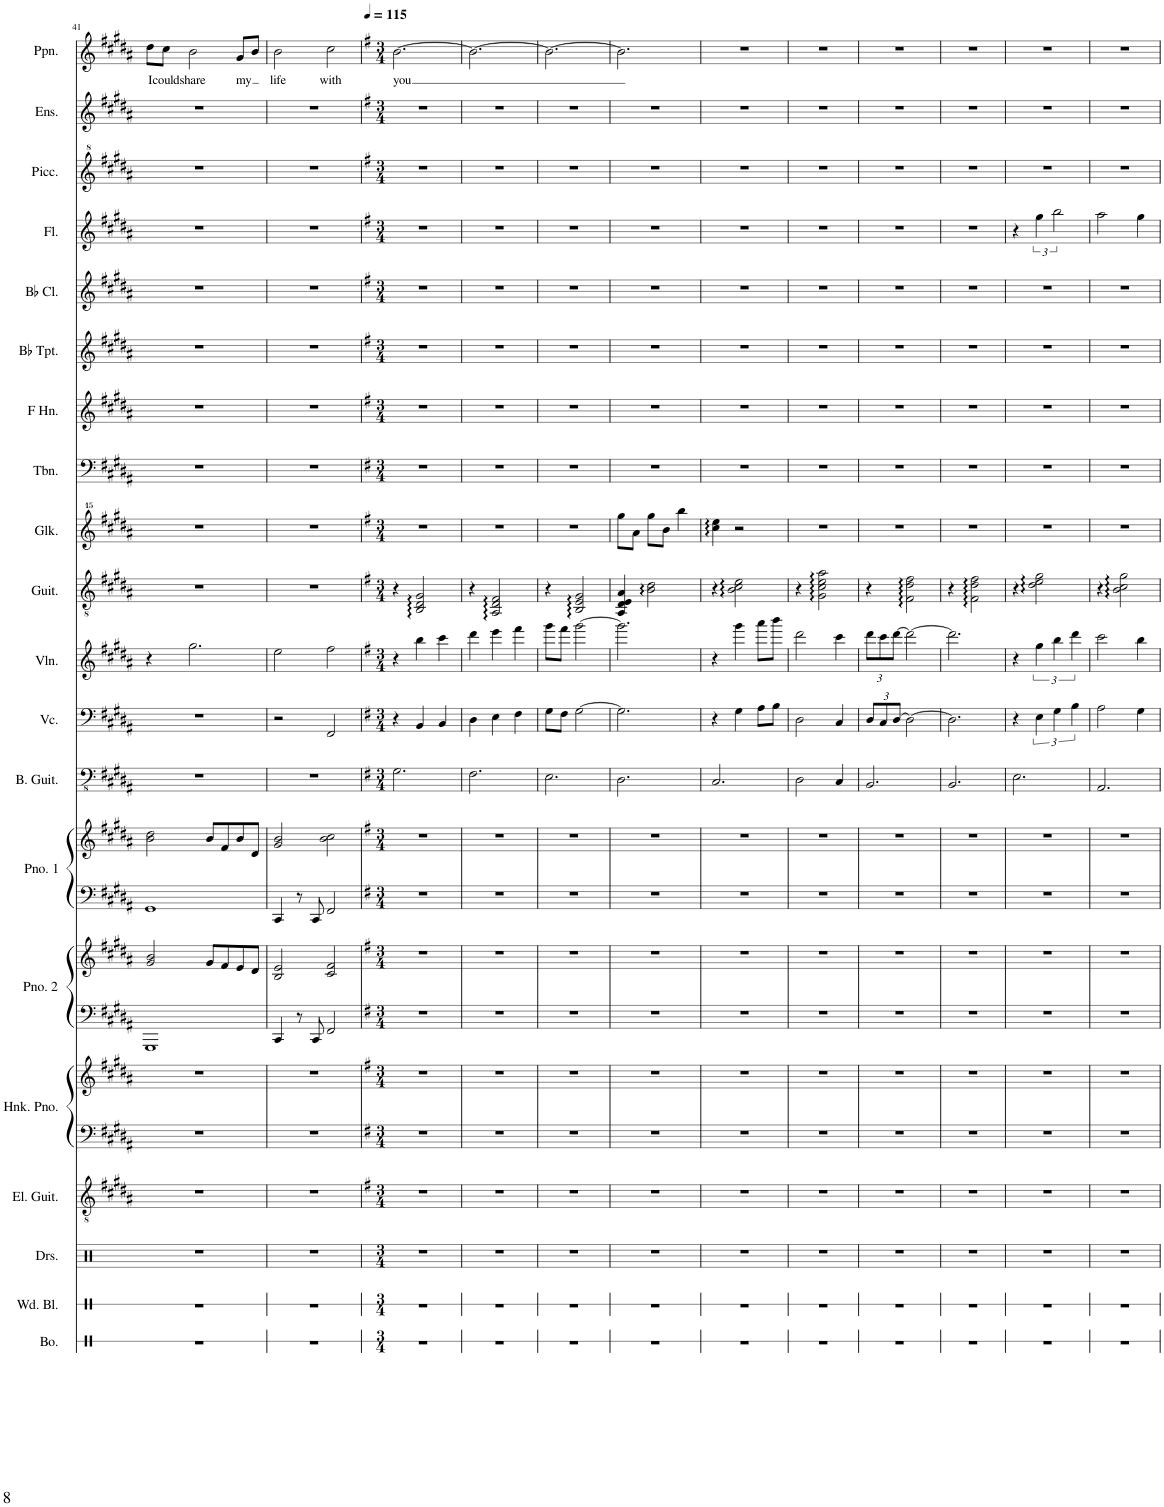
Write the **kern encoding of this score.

**kern	**kern	**kern	**kern	**kern	**kern	**kern	**kern	**kern	**kern	**kern	**kern	**kern	**kern	**kern	**kern	**kern	**kern	**kern	**kern	**kern	**kern	**kern	**text
*part20	*part19	*part18	*part17	*part16	*part16	*part15	*part15	*part14	*part14	*part13	*part12	*part11	*part10	*part9	*part8	*part7	*part6	*part5	*part4	*part3	*part2	*part1	*part1
*staff23	*staff22	*staff21	*staff20	*staff19	*staff18	*staff17	*staff16	*staff15	*staff14	*staff13	*staff12	*staff11	*staff10	*staff9	*staff8	*staff7	*staff6	*staff5	*staff4	*staff3	*staff2	*staff1	*staff1
*I"Bongos	*I"Wood Blocks	*I"Drumset	*I"Electric Guitar	*I"Honky Tonk Piano	*	*I"Piano 2	*	*I"Piano 1	*	*I"Bass Guitar	*I"Violoncello	*I"Violin	*I"Acoustic Guitar	*I"Glockenspiel	*I"Trombone	*I"Horn in F	*I"Bb Trumpet	*I"Bb Clarinet	*I"Flute	*I"Piccolo	*I"Ensemble	*I"Pippin	*
*I'Bo.	*I'Wd. Bl.	*I'Drs.	*I'El. Guit.	*I'Hnk. Pno.	*	*I'Pno. 2	*	*I'Pno. 1	*	*I'B. Guit.	*I'Vc.	*I'Vln.	*I'Guit.	*I'Glk.	*I'Tbn.	*	*I'Bb Tpt.	*I'Bb Cl.	*I'Fl.	*I'Picc.	*I'Ens.	*I'Ppn.	*
!!LO:PB:g=z
*clefX	*clefX	*clefX	*clefGv2	*clefF4	*clefG2	*clefF4	*clefG2	*clefF4	*clefG2	*clefFv4	*clefF4	*clefG2	*clefGv2	*clefG^^2	*clefF4	*clefG2	*clefG2	*clefG2	*clefG2	*clefG^2	*clefG2	*clefG2	*
*	*	*	*	*	*	*	*	*	*	*	*	*	*	*	*	*ITrd4c7	*ITrd1c2	*ITrd1c2	*	*ITrd-7c-12	*	*	*
*k[]	*k[]	*k[]	*k[f#c#g#d#a#]	*k[f#c#g#d#a#]	*k[f#c#g#d#a#]	*k[f#c#g#d#a#]	*k[f#c#g#d#a#]	*k[f#c#g#d#a#]	*k[f#c#g#d#a#]	*k[f#c#g#d#a#]	*k[f#c#g#d#a#]	*k[f#c#g#d#a#]	*k[f#c#g#d#a#]	*k[f#c#g#d#a#]	*k[f#c#g#d#a#]	*k[f#c#g#d#a#]	*k[f#c#g#d#a#]	*k[f#c#g#d#a#]	*k[f#c#g#d#a#]	*k[f#c#g#d#a#]	*k[f#c#g#d#a#]	*k[f#c#g#d#a#]	*
*M4/4	*M4/4	*M4/4	*M4/4	*M4/4	*M4/4	*M4/4	*M4/4	*M4/4	*M4/4	*M4/4	*M4/4	*M4/4	*M4/4	*M4/4	*M4/4	*M4/4	*M4/4	*M4/4	*M4/4	*M4/4	*M4/4	*M4/4	*
*met(c)	*met(c)	*met(c)	*met(c)	*met(c)	*met(c)	*met(c)	*met(c)	*met(c)	*met(c)	*met(c)	*met(c)	*met(c)	*met(c)	*met(c)	*met(c)	*met(c)	*met(c)	*met(c)	*met(c)	*met(c)	*met(c)	*met(c)	*
=41	=41	=41	=41	=41	=41	=41	=41	=41	=41	=41	=41	=41	=41	=41	=41	=41	=41	=41	=41	=41	=41	=41	=41
!	!	!	!	!	!	!	!	!	!	!	!	!	!	!	!	!	!	!	!	!	!	!	!LO:LY:b
1r	1r	1r	1r	1r	1r	1GGG#	2g#/ 2b/	1GG#	2b\ 2dd#\	1r	1r	4r	1r	1r	1r	1r	1r	1r	1r	1r	1r	8dd#\L	I
!	!	!	!	!	!	!	!	!	!	!	!	!	!	!	!	!	!	!	!	!	!	!	!LO:LY:b
.	.	.	.	.	.	.	.	.	.	.	.	.	.	.	.	.	.	.	.	.	.	8cc#\J	could
!	!	!	!	!	!	!	!	!	!	!	!	!	!	!	!	!	!	!	!	!	!	!	!LO:LY:b
.	.	.	.	.	.	.	.	.	.	.	.	2.gg#\	.	.	.	.	.	.	.	.	.	2b\	share
.	.	.	.	.	.	.	8g#/L	.	8b/L	.	.	.	.	.	.	.	.	.	.	.	.	.	.
.	.	.	.	.	.	.	8f#/	.	8f#/	.	.	.	.	.	.	.	.	.	.	.	.	.	.
!	!	!	!	!	!	!	!	!	!	!	!	!	!	!	!	!	!	!	!	!	!	!	!LO:LY:b
.	.	.	.	.	.	.	8e/	.	8b/	.	.	.	.	.	.	.	.	.	.	.	.	8g#/L	my
.	.	.	.	.	.	.	8d#/J	.	8d#/J	.	.	.	.	.	.	.	.	.	.	.	.	8b/J	.
=42	=42	=42	=42	=42	=42	=42	=42	=42	=42	=42	=42	=42	=42	=42	=42	=42	=42	=42	=42	=42	=42	=42	=42
!	!	!	!	!	!	!	!	!	!	!	!	!	!	!	!	!	!	!	!	!	!	!	!LO:LY:b
1r	1r	1r	1r	1r	1r	4CC#/	2B/ 2e/	4CC#/	2g#/ 2b/	1r	2r	2ee\	1r	1r	1r	1r	1r	1r	1r	1r	1r	2b\	life
.	.	.	.	.	.	8r	.	8r	.	.	.	.	.	.	.	.	.	.	.	.	.	.	.
.	.	.	.	.	.	8CC#/	.	8CC#/	.	.	.	.	.	.	.	.	.	.	.	.	.	.	.
!	!	!	!	!	!	!	!	!	!	!	!	!	!	!	!	!	!	!	!	!	!	!	!LO:LY:b
.	.	.	.	.	.	2FF#/	2c#/ 2f#/	2FF#/	2b\ 2cc#\	.	2FF#/	2ff#\	.	.	.	.	.	.	.	.	.	2cc#\	with
=43	=43	=43	=43	=43	=43	=43	=43	=43	=43	=43	=43	=43	=43	=43	=43	=43	=43	=43	=43	=43	=43	=43	=43
*	*	*	*k[f#]	*k[f#]	*k[f#]	*k[f#]	*k[f#]	*k[f#]	*k[f#]	*k[f#]	*k[f#]	*k[f#]	*k[f#]	*k[f#]	*k[f#]	*k[f#]	*k[f#]	*k[f#]	*k[f#]	*k[f#]	*k[f#]	*k[f#]	*
*M3/4	*M3/4	*M3/4	*M3/4	*M3/4	*M3/4	*M3/4	*M3/4	*M3/4	*M3/4	*M3/4	*M3/4	*M3/4	*M3/4	*M3/4	*M3/4	*M3/4	*M3/4	*M3/4	*M3/4	*M3/4	*M3/4	*M3/4	*
*	*	*	*	*	*	*	*	*	*	*	*	*	*	*	*	*	*	*	*	*	*	*MM115	*
!	!	!	!	!	!	!	!	!	!	!	!	!	!	!	!	!	!	!	!	!	!	!	!LO:LY:b
2.r	2.r	2.r	2.r	2.r	2.r	2.r	2.r	2.r	2.r	2.GG\	4r	4r	4r	2.r	2.r	2.r	2.r	2.r	2.r	2.r	2.r	[2.b\	you
.	.	.	.	.	.	.	.	.	.	.	4BB/	4bb\	2BB/ 2D/ 2G/	.	.	.	.	.	.	.	.	.	.
.	.	.	.	.	.	.	.	.	.	.	4C/	4ccc\	.	.	.	.	.	.	.	.	.	.	.
=44	=44	=44	=44	=44	=44	=44	=44	=44	=44	=44	=44	=44	=44	=44	=44	=44	=44	=44	=44	=44	=44	=44	=44
2.r	2.r	2.r	2.r	2.r	2.r	2.r	2.r	2.r	2.r	2.FF#\	4D\	4ddd\	4r	2.r	2.r	2.r	2.r	2.r	2.r	2.r	2.r	2.b\_	.
.	.	.	.	.	.	.	.	.	.	.	4E\	4eee\	2AA/ 2D/ 2F#/	.	.	.	.	.	.	.	.	.	.
.	.	.	.	.	.	.	.	.	.	.	4F#\	4fff#\	.	.	.	.	.	.	.	.	.	.	.
=45	=45	=45	=45	=45	=45	=45	=45	=45	=45	=45	=45	=45	=45	=45	=45	=45	=45	=45	=45	=45	=45	=45	=45
2.r	2.r	2.r	2.r	2.r	2.r	2.r	2.r	2.r	2.r	2.EE\	8G\L	8ggg\L	4r	2.r	2.r	2.r	2.r	2.r	2.r	2.r	2.r	2.b\_	.
.	.	.	.	.	.	.	.	.	.	.	8F#\J	8fff#\J	.	.	.	.	.	.	.	.	.	.	.
.	.	.	.	.	.	.	.	.	.	.	[2G\	[2ggg\	2BB/ 2E/ 2G/	.	.	.	.	.	.	.	.	.	.
=46	=46	=46	=46	=46	=46	=46	=46	=46	=46	=46	=46	=46	=46	=46	=46	=46	=46	=46	=46	=46	=46	=46	=46
2.r	2.r	2.r	2.r	2.r	2.r	2.r	2.r	2.r	2.r	2.DD\	2.G\]	2.ggg\]	4AA/ 4D/ 4E/ 4A/	8gggg\L	2.r	2.r	2.r	2.r	2.r	2.r	2.r	2.b\]	.
.	.	.	.	.	.	.	.	.	.	.	.	.	.	8aaa\J	.	.	.	.	.	.	.	.	.
.	.	.	.	.	.	.	.	.	.	.	.	.	2B\ 2d\	8gggg\L	.	.	.	.	.	.	.	.	.
.	.	.	.	.	.	.	.	.	.	.	.	.	.	8bbb\J	.	.	.	.	.	.	.	.	.
.	.	.	.	.	.	.	.	.	.	.	.	.	.	4bbbb\	.	.	.	.	.	.	.	.	.
=47	=47	=47	=47	=47	=47	=47	=47	=47	=47	=47	=47	=47	=47	=47	=47	=47	=47	=47	=47	=47	=47	=47	=47
2.r	2.r	2.r	2.r	2.r	2.r	2.r	2.r	2.r	2.r	2.CC/	4r	4r	4r	4cccc\ 4eeee\	2.r	2.r	2.r	2.r	2.r	2.r	2.r	2.r	.
.	.	.	.	.	.	.	.	.	.	.	4G\	4ggg\	2B\ 2c\ 2e\	2r	.	.	.	.	.	.	.	.	.
.	.	.	.	.	.	.	.	.	.	.	8A\L	8aaa\L	.	.	.	.	.	.	.	.	.	.	.
.	.	.	.	.	.	.	.	.	.	.	8B\J	8bbb\J	.	.	.	.	.	.	.	.	.	.	.
=48	=48	=48	=48	=48	=48	=48	=48	=48	=48	=48	=48	=48	=48	=48	=48	=48	=48	=48	=48	=48	=48	=48	=48
2.r	2.r	2.r	2.r	2.r	2.r	2.r	2.r	2.r	2.r	2DD\	2D\	2ddd\	4r	2.r	2.r	2.r	2.r	2.r	2.r	2.r	2.r	2.r	.
.	.	.	.	.	.	.	.	.	.	.	.	.	2G\ 2c\ 2e\ 2a\	.	.	.	.	.	.	.	.	.	.
.	.	.	.	.	.	.	.	.	.	4CC/	4C/	4ccc\	.	.	.	.	.	.	.	.	.	.	.
=49	=49	=49	=49	=49	=49	=49	=49	=49	=49	=49	=49	=49	=49	=49	=49	=49	=49	=49	=49	=49	=49	=49	=49
*	*	*	*	*	*	*	*	*	*	*	*Xbrackettup	*Xbrackettup	*	*	*	*	*	*	*	*	*	*	*
2.r	2.r	2.r	2.r	2.r	2.r	2.r	2.r	2.r	2.r	2.BBB/	12D/L	12ddd\L	4r	2.r	2.r	2.r	2.r	2.r	2.r	2.r	2.r	2.r	.
.	.	.	.	.	.	.	.	.	.	.	12C/	12ccc\	.	.	.	.	.	.	.	.	.	.	.
.	.	.	.	.	.	.	.	.	.	.	[12D/J	[12ddd\J	.	.	.	.	.	.	.	.	.	.	.
.	.	.	.	.	.	.	.	.	.	.	2D\_	2ddd\_	2F#\ 2d\ 2f#\	.	.	.	.	.	.	.	.	.	.
=50	=50	=50	=50	=50	=50	=50	=50	=50	=50	=50	=50	=50	=50	=50	=50	=50	=50	=50	=50	=50	=50	=50	=50
2.r	2.r	2.r	2.r	2.r	2.r	2.r	2.r	2.r	2.r	2.BBB/	2.D\]	2.ddd\]	4r	2.r	2.r	2.r	2.r	2.r	2.r	2.r	2.r	2.r	.
.	.	.	.	.	.	.	.	.	.	.	.	.	2F#\ 2d\ 2f#\	.	.	.	.	.	.	.	.	.	.
=51	=51	=51	=51	=51	=51	=51	=51	=51	=51	=51	=51	=51	=51	=51	=51	=51	=51	=51	=51	=51	=51	=51	=51
2.r	2.r	2.r	2.r	2.r	2.r	2.r	2.r	2.r	2.r	2.EE\	4r	4r	4r	2.r	2.r	2.r	2.r	2.r	4r	2.r	2.r	2.r	.
*	*	*	*	*	*	*	*	*	*	*	*brackettup	*brackettup	*	*	*	*	*	*	*	*	*	*	*
.	.	.	.	.	.	.	.	.	.	.	6E\	6gg\	2d\ 2e\ 2g\	.	.	.	.	.	6gg\	.	.	.	.
.	.	.	.	.	.	.	.	.	.	.	6G\	6bb\	.	.	.	.	.	.	3bb\	.	.	.	.
.	.	.	.	.	.	.	.	.	.	.	6B\	6ddd\	.	.	.	.	.	.	.	.	.	.	.
=52	=52	=52	=52	=52	=52	=52	=52	=52	=52	=52	=52	=52	=52	=52	=52	=52	=52	=52	=52	=52	=52	=52	=52
2.r	2.r	2.r	2.r	2.r	2.r	2.r	2.r	2.r	2.r	2.AAA/	2A\	2ccc\	4r	2.r	2.r	2.r	2.r	2.r	2aa\	2.r	2.r	2.r	.
.	.	.	.	.	.	.	.	.	.	.	.	.	2B\ 2c\ 2g\	.	.	.	.	.	.	.	.	.	.
.	.	.	.	.	.	.	.	.	.	.	4G\	4bb\	.	.	.	.	.	.	4gg\	.	.	.	.
=	=	=	=	=	=	=	=	=	=	=	=	=	=	=	=	=	=	=	=	=	=	=	=
*-	*-	*-	*-	*-	*-	*-	*-	*-	*-	*-	*-	*-	*-	*-	*-	*-	*-	*-	*-	*-	*-	*-	*-
